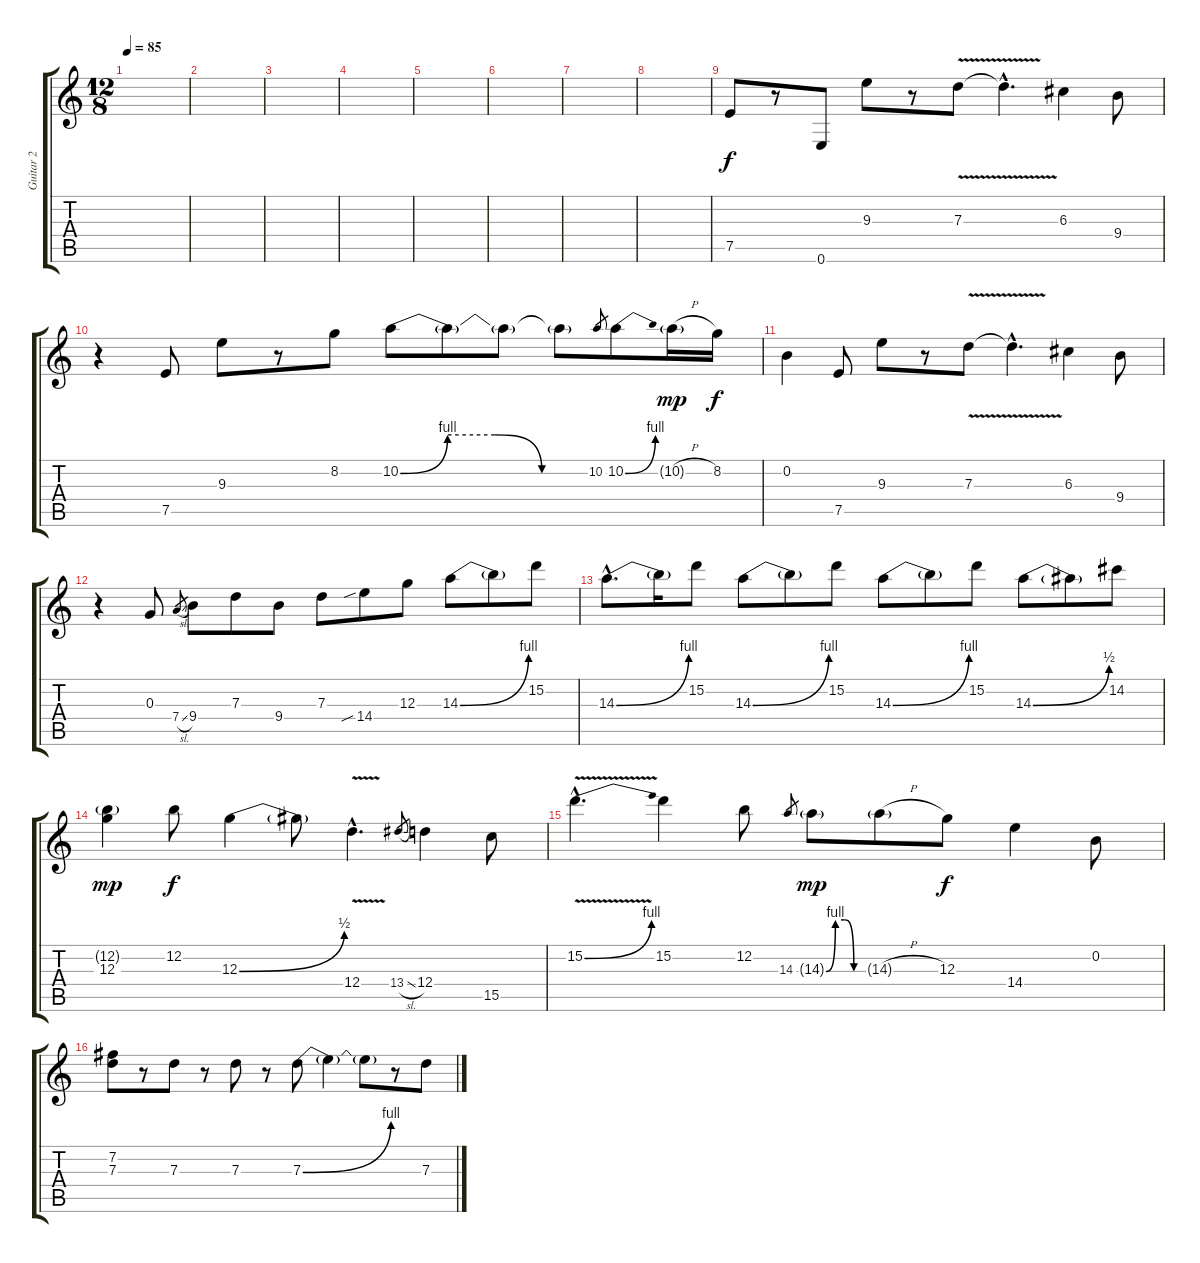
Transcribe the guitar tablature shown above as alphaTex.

\track ("Guitar 2" "Guitar 2") {instrument overdrivenguitar}
\staff {score tabs}
\tuning (E4 B3 G3 D3 A2 E2) {hide}
\ts (12 8)
\tempo 85
\clef g2
\ks c
|
|
|
|
|
|
|
|
7.5.8 r.8 0.6.8 9.3.8 r.8 7.3{v}.8 7.3{hac t}.4{d} 6.3.4 9.4.8 |
r.4 7.5.8 9.3.8 r.8 8.2.8 10.2{be (custom 0 0 15 4 30 4 45 0 60 0)}.8 10.2{t}.8 10.2{t}.8 10.2{t}.8 10.2.8{gr} 10.2{be (bend 0 0 60 4)}.8 10.2{h g}.16{dy mp} 8.2.16{dy f} |
0.2.4 7.5.8 9.3.8 r.8 7.3{v}.8 7.3{hac t}.4{d} 6.3.4 9.4.8 |
r.4 0.3.8 7.4{sl}.8{gr} 9.4.8 7.3.8 9.4.8 7.3.8 14.4{sib}.8 12.3.8 14.3{be (bend 0 0 60 4)}.8 14.3{t}.8 15.2.8 |
14.3{be (bend 0 0 60 4) hac}.8{d} 14.3{t}.16 15.2.8 14.3{be (bend 0 0 60 4)}.8 14.3{t}.8 15.2.8 14.3{be (bend 0 0 60 4)}.8 14.3{t}.8 15.2.8 14.3{be (bend 0 0 60 2)}.8 14.3{t}.8 14.2.8 |
(12.2{g} 12.3).4{dy mp} 12.2.8{dy f} 12.3{be (bend 0 0 60 2)}.4 12.3{t}.8 12.4{v hac}.4{d} 13.4{sl}.8{gr} 12.4.4 15.5.8 |
15.2{be (bend 0 0 60 4) v hac}.4{d} 15.2.4 12.2.8 14.3.8{gr} 14.3{be (custom 0 0 15 4 30 4 45 0 60 0) g}.8{dy mp} 14.3{h g}.8 12.3.8{dy f} 14.4.4 0.2.8 |
(7.2 7.3).8 r.8 7.3.8 r.8 7.3.8 r.8 7.3{be (bend 0 0 60 4)}.8 7.3{t}.4 7.3{t}.8 r.8 7.3.8
